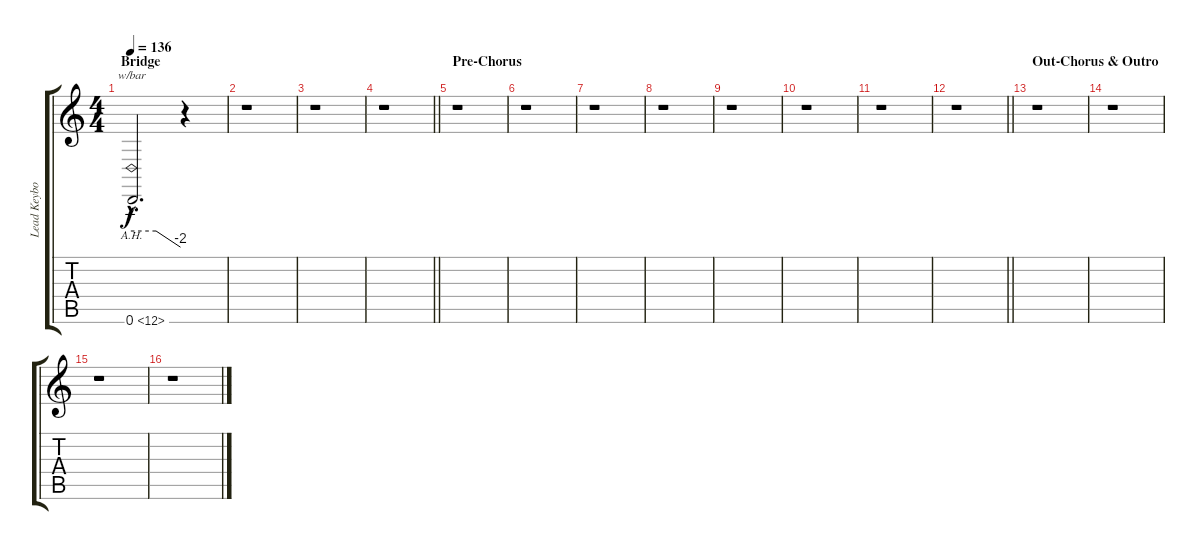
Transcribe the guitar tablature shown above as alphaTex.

\track ("Lead Keyboard" "Lead Keybo") {instrument lead2sawtooth}
\staff {score tabs}
\tuning (D4 A3 F3 C3 G2 D2) {hide}
\ts (4 4)
\section ("" "Bridge")
\tempo 136
\clef g2
\ks c
0.6{ah 12 hac}.2{d tbe (custom default 0 0 30 0 60 -8) dy f} r.4 |
r.1 |
r.1 |
\barLineRight lightlight
r.1 |
\section ("" "Pre-Chorus")
r.1 |
r.1 |
r.1 |
r.1 |
r.1 |
r.1 |
r.1 |
\barLineRight lightlight
r.1 |
\section ("" "Out-Chorus & Outro")
r.1 |
r.1 |
r.1 |
r.1
